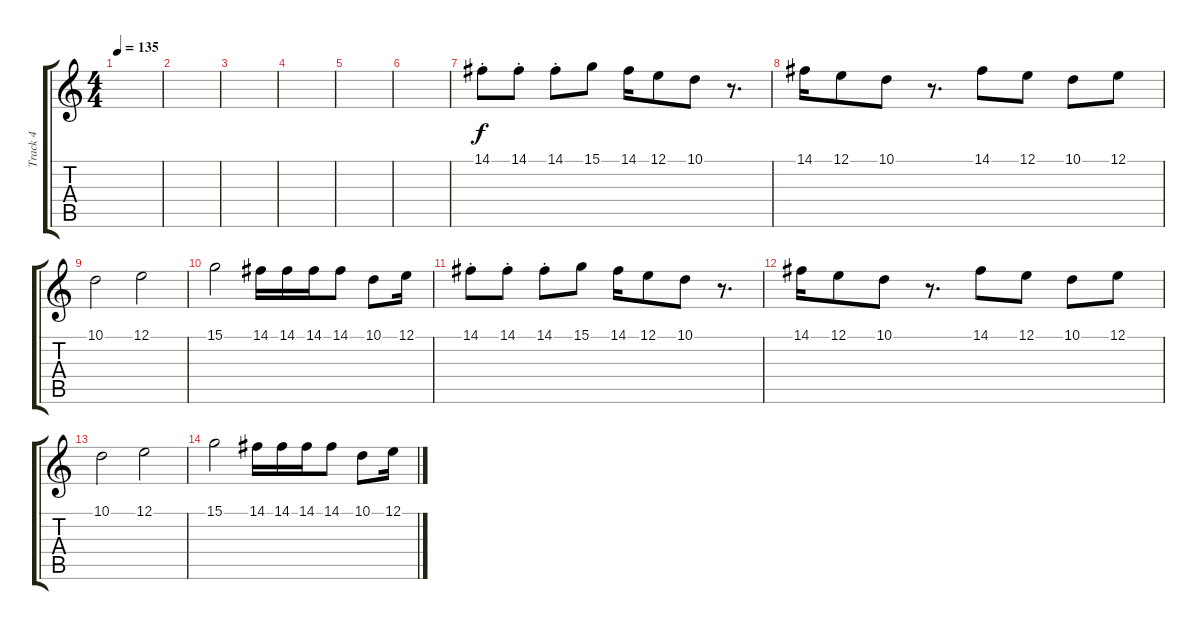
\track ("Track 4" "Track 4") {instrument trumpet}
\staff {score tabs}
\tuning (E4 B3 G3 D3 A2 E2) {hide}
\ts (4 4)
\tempo 135
\clef g2
\ks c
|
|
|
|
|
|
14.1{st}.8 14.1{st}.8 14.1{st}.8 15.1.8 14.1.16 12.1.8 10.1.8 r.8{d} |
14.1.16 12.1.8 10.1.8 r.8{d} 14.1.8 12.1.8 10.1.8 12.1.8 |
10.1.2 12.1.2 |
15.1.2 14.1.16 14.1.16 14.1.16 14.1.8 10.1.8 12.1.16 |
14.1{st}.8 14.1{st}.8 14.1{st}.8 15.1.8 14.1.16 12.1.8 10.1.8 r.8{d} |
14.1.16 12.1.8 10.1.8 r.8{d} 14.1.8 12.1.8 10.1.8 12.1.8 |
10.1.2 12.1.2 |
15.1.2 14.1.16 14.1.16 14.1.16 14.1.8 10.1.8 12.1.16
